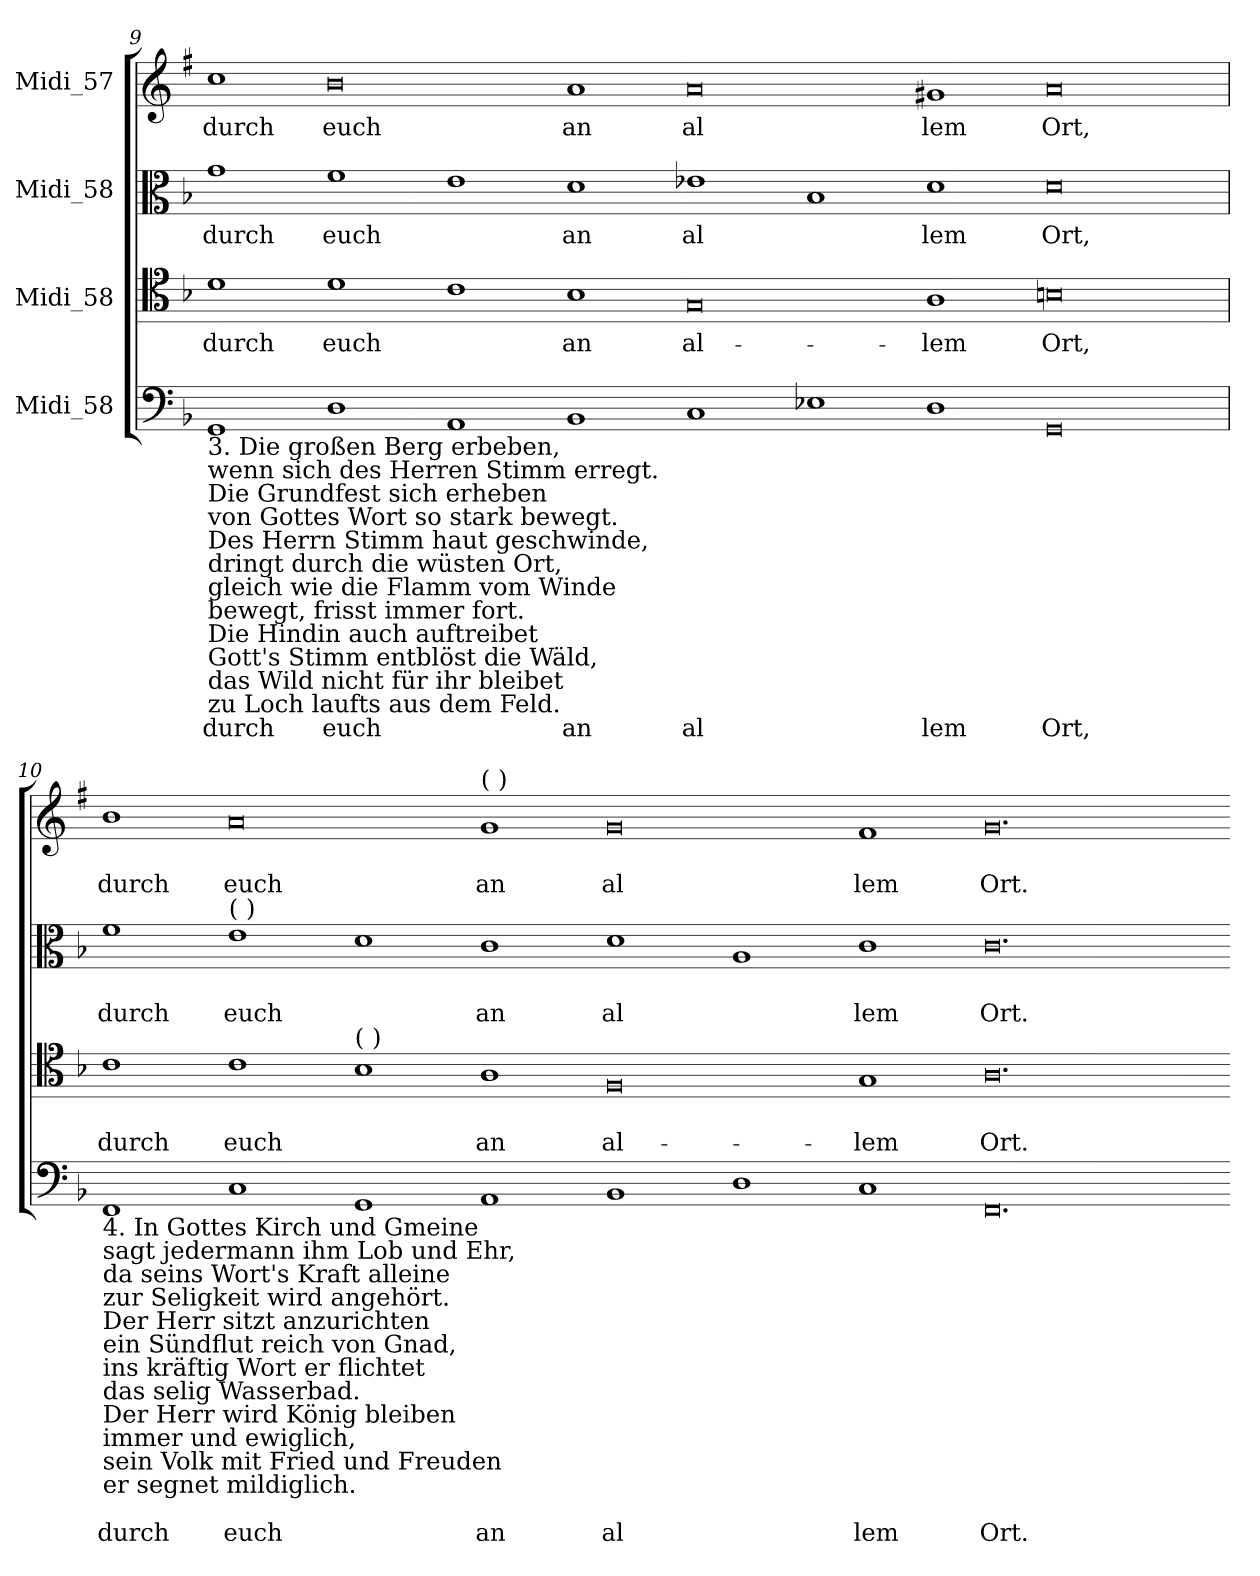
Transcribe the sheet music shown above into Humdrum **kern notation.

**kern	**text	**text	**kern	**text	**text	**kern	**text	**text	**kern	**text	**text
*part4	*part4	*part4	*part3	*part3	*part3	*part2	*part2	*part2	*part1	*part1	*part1
*staff4	*staff4	*staff4	*staff3	*staff3	*staff3	*staff2	*staff2	*staff2	*staff1	*staff1	*staff1
*I"Midi_58	*	*	*I"Midi_58	*	*	*I"Midi_58	*	*	*I"Midi_57	*	*
*clefF4	*	*	*clefC4	*	*	*clefC3	*	*	*clefG2	*	*
*	*	*	*	*	*	*	*	*	*ITrd1c2	*	*
*k[b-]	*	*	*k[b-]	*	*	*k[b-]	*	*	*k[b-]	*	*
*F:	*	*	*F:	*	*	*F:	*	*	*F:	*	*
=9	=9	=9	=9	=9	=9	=9	=9	=9	=9	=9	=9
!LO:TX:b:t=3. Die großen Berg erbeben,\nwenn sich des Herren Stimm erregt.\nDie Grundfest sich erheben\nvon Gottes Wort so stark bewegt.\nDes Herrn Stimm haut geschwinde,\ndringt durch die wüsten Ort,\ngleich wie die Flamm vom Winde\nbewegt, frisst immer fort.\nDie Hindin auch auftreibet\nGott's Stimm entblöst die Wäld,\ndas Wild nicht für ihr bleibet\nzu Loch laufts aus dem Feld.	!	!	!	!	!	!	!	!	!	!	!
!	!LO:LY:b	!	!	!LO:LY:b	!	!	!LO:LY:b	!	!	!LO:LY:b	!
1GG	durch	.	1d	durch	.	1g	durch	.	1b-	durch	.
!	!LO:LY:b	!	!	!LO:LY:b	!	!	!LO:LY:b	!	!	!LO:LY:b	!
1D	euch	.	1d	euch	.	1f	euch	.	0a	euch	.
1AA	.	.	1c	.	.	1e	.	.	.	.	.
!	!LO:LY:b	!	!	!LO:LY:b	!	!	!LO:LY:b	!	!	!LO:LY:b	!
1BB-	an	.	1B-	an	.	1d	an	.	1g	an	.
!	!LO:LY:b	!	!	!LO:LY:b	!	!	!LO:LY:b	!	!	!LO:LY:b	!
1C	al	.	0G	al-	.	1e-X	al	.	0g	al	.
1E-X	.	.	.	.	.	1B-	.	.	.	.	.
!	!LO:LY:b	!	!	!LO:LY:b	!	!	!LO:LY:b	!	!	!LO:LY:b	!
1D	lem	.	1A	-lem	.	1d	lem	.	1f#X	lem	.
!	!LO:LY:b	!	!	!LO:LY:b	!	!	!LO:LY:b	!	!	!LO:LY:b	!
0GG	Ort,	.	0Bn	Ort,	.	0d	Ort,	.	0g	Ort,	.
=10	=10	=10	=10	=10	=10	=10	=10	=10	=10	=10	=10
!LO:TX:b:t=4. In Gottes Kirch und Gmeine\nsagt jedermann ihm Lob und Ehr,\nda seins Wort's Kraft alleine\nzur Seligkeit wird angehört.\nDer Herr sitzt anzurichten\nein Sündflut reich von Gnad,\nins kräftig Wort er flichtet\ndas selig Wasserbad.\nDer Herr wird König bleiben\nimmer und ewiglich,\nsein Volk mit Fried und Freuden\ner segnet mildiglich.	!	!	!	!	!	!	!	!	!	!	!
!	!	!LO:LY:b	!	!	!LO:LY:b	!	!	!LO:LY:b	!	!	!LO:LY:b
1FF	.	durch	1c	.	durch	1f	.	durch	1a	.	durch
!	!	!	!	!	!	!LO:TX:a:t=(  )	!	!	!	!	!
!	!	!LO:LY:b	!	!	!LO:LY:b	!	!	!LO:LY:b	!	!	!LO:LY:b
1C	.	euch	1c	.	euch	1e	.	euch	0g	.	euch
!	!	!	!LO:TX:a:t=(  )	!	!	!	!	!	!	!	!
1GG	.	.	1B-	.	.	1d	.	.	.	.	.
!	!	!	!	!	!	!	!	!	!LO:TX:a:t=(  )	!	!
!	!	!LO:LY:b	!	!	!LO:LY:b	!	!	!LO:LY:b	!	!	!LO:LY:b
1AA	.	an	1A	.	an	1c	.	an	1f	.	an
!	!	!LO:LY:b	!	!	!LO:LY:b	!	!	!LO:LY:b	!	!	!LO:LY:b
1BB-	.	al	0F	.	al-	1d	.	al	0f	.	al
1D	.	.	.	.	.	1A	.	.	.	.	.
!	!	!LO:LY:b	!	!	!LO:LY:b	!	!	!LO:LY:b	!	!	!LO:LY:b
1C	.	lem	1G	.	-lem	1c	.	lem	1e	.	lem
!	!	!LO:LY:b	!	!	!LO:LY:b	!	!	!LO:LY:b	!	!	!LO:LY:b
0.FF	.	Ort.	0.A	.	Ort.	0.c	.	Ort.	0.f	.	Ort.
=-	=-	=-	=-	=-	=-	=-	=-	=-	=-	=-	=-
*-	*-	*-	*-	*-	*-	*-	*-	*-	*-	*-	*-
